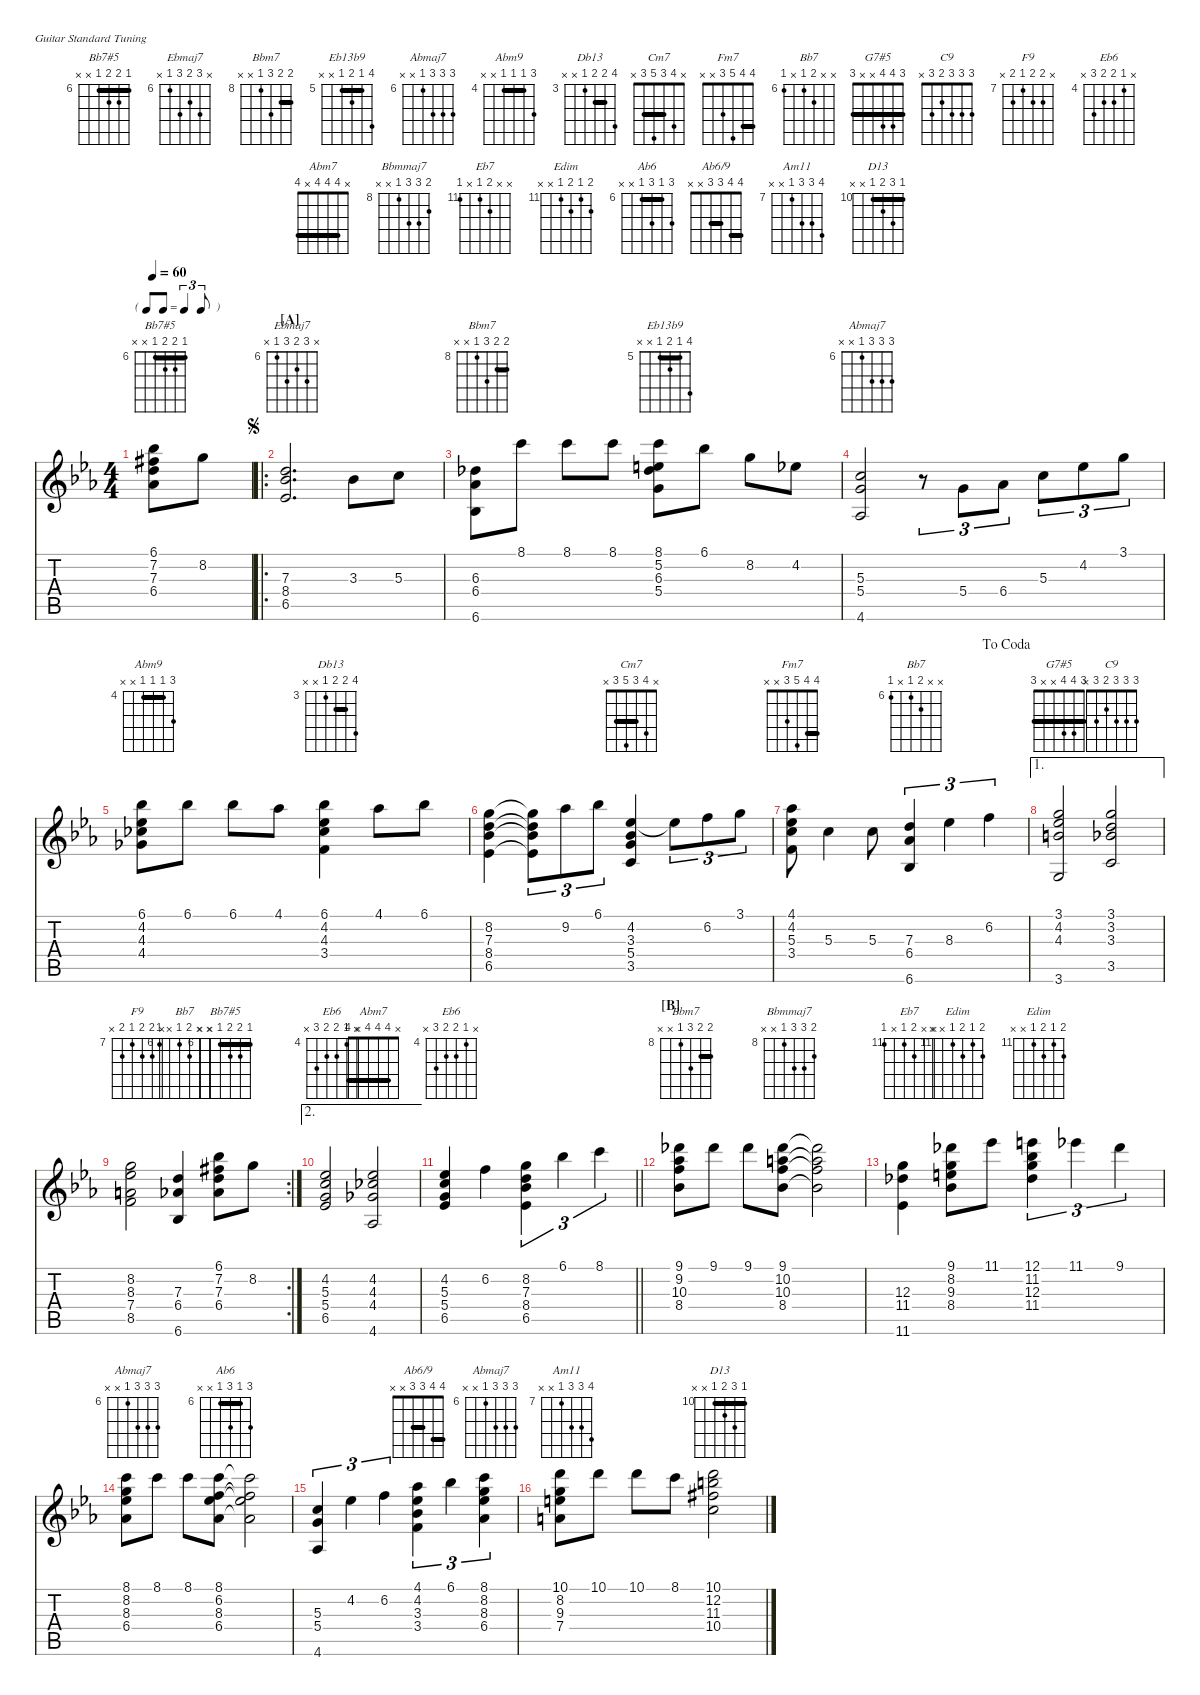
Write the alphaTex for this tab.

\defaultSystemsLayout 4
\hideDynamics
\bracketExtendMode nobrackets
\singleTrackTrackNamePolicy hidden
\chordDiagramsInScore
\track ("Jazz Guitar" "jz.guit.") {instrument electricguitarjazz}
\staff {score tabs}
\tuning (E4 B3 G3 D3 A2 E2)
\chord ("Bb7#5" 6 7 7 6 x x) {firstfret 6 showfingering false barre 6}
\chord ("Ebmaj7" x 8 7 8 6 x) {firstfret 6 showfingering false}
\chord ("Bbm7" x x 6 6 x 6) {firstfret 6 showfingering false barre (6 6)}
\chord ("Eb13b9" 8 5 6 5 x x) {firstfret 5 showfingering false barre 5}
\chord ("Abmaj7" x 4 5 5 x 4) {showfingering false}
\chord ("Abm9" 6 4 4 4 x x) {firstfret 4 showfingering false barre (4 4)}
\chord ("Db13" 6 4 4 3 x x) {firstfret 3 showfingering false barre 4}
\chord ("Cm7" x 4 3 5 3 x) {showfingering false barre 3}
\chord ("Fm7" 4 4 5 3 x x) {showfingering false barre 4}
\chord ("Bb7" x x 7 6 x 6) {firstfret 6 showfingering false}
\chord ("G7#5" 3 4 4 x x 3) {showfingering false barre 3}
\chord ("C9" 3 3 3 2 3 x) {showfingering false}
\chord ("F9" x 8 8 7 8 x) {firstfret 7 showfingering false}
\chord ("Eb6" x 4 5 5 6 x) {firstfret 4 showfingering false}
\chord ("Abm7" x 4 4 4 x 4) {showfingering false barre (4 4)}
\chord ("Bbm7" 9 9 10 8 x x) {firstfret 8 showfingering false barre 9}
\chord ("Bbmmaj7" 9 10 10 8 x x) {firstfret 8 showfingering false}
\chord ("Eb7" x x 12 11 x 11) {firstfret 11 showfingering false}
\chord ("Edim" 9 8 9 8 x x) {firstfret 8 showfingering false}
\chord ("Edim" 12 11 12 11 x x) {firstfret 11 showfingering false}
\chord ("Abmaj7" 8 8 8 6 x x) {firstfret 6 showfingering false}
\chord ("Ab6" 8 6 8 6 x x) {firstfret 6 showfingering false barre 6}
\chord ("Ab6/9" 4 4 3 3 x x) {showfingering false barre (3 4)}
\chord ("Am11" 10 9 9 7 x x) {firstfret 7 showfingering false}
\chord ("D13" 10 12 11 10 x x) {firstfret 10 showfingering false barre 10}
\ts (4 4)
\tf triplet8th
\ac
\tempo 60
\clef g2
\ks eb
(6.1{acc b} 7.2{acc #} 7.3{acc forcenatural} 6.4{acc b}).8{ch "Bb7#5" dy mf instrument electricguitarjazz beam Down} 8.2{acc forcenatural}.8{beam Down} |
\ro
\section ("A" "")
\jump segno
(6.5{acc b} 8.4{acc b} 7.3{acc forcenatural}).2{d ch "Ebmaj7" beam Up} 3.3{acc b}.8{beam Down} 5.3{acc forcenatural}.8{beam Down} |
(6.3{acc b} 6.4{acc b} 6.6{acc b}).8{ch "Bbm7" beam Down} 8.1{acc forcenatural}.8{beam Down} 8.1{acc forcenatural}.8{beam Down} 8.1{acc forcenatural}.8{beam Down} (8.1{acc forcenatural} 5.2{acc forcenatural} 6.3{acc b} 5.4{acc forcenatural}).8{ch "Eb13b9" beam Down} 6.1{acc b}.8{beam Down} 8.2{acc forcenatural}.8{beam Down} 4.2{acc b}.8{beam Down} |
\scale
0.529254 (5.3{acc forcenatural} 5.4{acc forcenatural} 4.6{acc b}).2{ch "Abmaj7" beam Up} r.8{tu (3 2) beam Down} 5.4{acc forcenatural}.8{tu (3 2) beam Up} 6.4{acc b}.8{tu (3 2) beam Up} 5.3{acc forcenatural}.8{tu (3 2) beam Down} 4.2{acc b}.8{tu (3 2) beam Down} 3.1{acc forcenatural}.8{tu (3 2) beam Down} |
\scale
0.470746 (6.1{acc b} 4.2{acc b} 4.3{acc b} 4.4{acc b}).8{ch "Abm9" beam Down} 6.1{acc b}.8{beam Down} 6.1{acc b}.8{beam Down} 4.1{acc b}.8{beam Down} (6.1{acc b} 4.2{acc b} 4.3{acc b} 3.4{acc forcenatural}).4{ch "Db13" beam Down} 4.1{acc b}.8{beam Down} 6.1{acc b}.8{beam Down} |
(8.2{acc forcenatural} 7.3{acc forcenatural} 8.4{acc b} 6.5{acc b}).4{beam Down} (8.2{t acc forcenatural} 7.3{t acc forcenatural} 8.4{t acc b} 6.5{t acc b}).8{tu (3 2) beam Down} 9.2{acc b}.8{tu (3 2) beam Down} 6.1{acc b}.8{tu (3 2) beam Down} (4.2{acc b} 3.3{acc b} 5.4{acc forcenatural} 3.5{acc forcenatural}).4{ch "Cm7" beam Up} 4.2{t acc b}.8{tu (3 2) beam Down} 6.2{acc forcenatural}.8{tu (3 2) beam Down} 3.1{acc forcenatural}.8{tu (3 2) beam Down} |
\jump dacoda
(4.1{acc b} 4.2{acc b} 5.3{acc forcenatural} 3.4{acc forcenatural}).8{ch "Fm7" beam Down} 5.3{acc forcenatural}.4{beam Down} 5.3{acc forcenatural}.8{beam Down} (7.3{acc forcenatural} 6.4{acc b} 6.6{acc b}).4{tu (3 2) ch "Bb7" beam Up} 8.3{acc b}.4{tu (3 2) beam Down} 6.2{acc forcenatural}.4{tu (3 2) beam Down} |
\ae 1
(3.1{acc forcenatural} 4.2{acc b} 4.3{acc forcenatural} 3.6{acc forcenatural}).2{ch "G7#5" beam Up} (3.1{acc forcenatural} 3.2{acc forcenatural} 3.3{acc b} 3.5{acc forcenatural}).2{ch "C9" beam Up} |
\rc 2
(8.5{acc forcenatural} 7.4{acc forcenatural} 8.3{acc b} 8.2{acc forcenatural}).2{ch "F9" beam Down} (7.3{acc forcenatural} 6.4{acc b} 6.6{acc b}).4{ch "Bb7" beam Up} (6.1{acc b} 7.2{acc #} 7.3{acc forcenatural} 6.4{acc b}).8{ch "Bb7#5" beam Down} 8.2{acc forcenatural}.8{beam Down} |
\ae 2
(6.5{acc b} 5.4{acc forcenatural} 5.3{acc forcenatural} 4.2{acc b}).2{ch "Eb6" beam Up} (4.2{acc b} 4.3{acc b} 4.4{acc b} 4.6{acc b}).2{ch "Abm7" beam Up} |
\barLineRight lightlight
(6.5{acc b} 5.4{acc forcenatural} 5.3{acc forcenatural} 4.2{acc b}).4{ch "Eb6" beam Up} 6.2{acc forcenatural}.4{beam Down} (8.2{acc forcenatural} 7.3{acc forcenatural} 8.4{acc b} 6.5{acc b}).4{tu (3 2) beam Down} 6.1{acc b}.4{tu (3 2) beam Down} 8.1{acc forcenatural}.4{tu (3 2) beam Down} |
\section ("B" "")
(8.4{acc b} 10.3{acc forcenatural} 9.2{acc b} 9.1{acc b}).8{ch "Bbm7" beam Down} 9.1{acc b}.8{beam Down} 9.1{acc b}.8{beam Down} (9.1{acc b} 10.2{acc forcenatural} 10.3{acc forcenatural} 8.4{acc b}).8{ch "Bbmmaj7" beam Down} (8.4{t acc b} 10.3{t acc forcenatural} 10.2{t acc forcenatural} 9.1{t acc b}).2{beam Down} |
(12.3{acc forcenatural} 11.4{acc b} 11.6{acc b}).4{ch "Eb7" beam Down} (9.1{acc b} 8.2{acc forcenatural} 9.3{acc forcenatural} 8.4{acc b}).8{ch "Edim" beam Down} 11.1{acc b}.8{beam Down} (12.1{acc forcenatural} 11.2{acc b} 12.3{acc forcenatural} 11.4{acc b}).4{tu (3 2) ch "Edim" beam Down} 11.1{acc b}.4{tu (3 2) beam Down} 9.1{acc b}.4{tu (3 2) beam Down} |
\scale
0.45851 (8.1{acc forcenatural} 8.2{acc forcenatural} 8.3{acc b} 6.4{acc b}).8{ch "Abmaj7" beam Down} 8.1{acc forcenatural}.8{beam Down} 8.1{acc forcenatural}.8{beam Down} (8.1{acc forcenatural} 6.2{acc forcenatural} 8.3{acc b} 6.4{acc b}).8{ch "Ab6" beam Down} (6.4{t acc b} 8.3{t acc b} 6.2{t acc forcenatural} 8.1{t acc forcenatural}).2{beam Down} |
\scale
0.54149 (4.6{acc b} 5.4{acc forcenatural} 5.3{acc forcenatural}).4{tu (3 2) beam Up} 4.2{acc b}.4{tu (3 2) beam Down} 6.2{acc forcenatural}.4{tu (3 2) beam Down} (4.1{acc b} 4.2{acc b} 3.3{acc b} 3.4{acc forcenatural}).4{tu (3 2) ch "Ab6/9" beam Down} 6.1{acc b}.4{tu (3 2) beam Down} (8.1{acc forcenatural} 8.2{acc forcenatural} 8.3{acc b} 6.4{acc b}).4{tu (3 2) ch "Abmaj7" beam Down} |
(10.1{acc forcenatural} 8.2{acc forcenatural} 9.3{acc forcenatural} 7.4{acc forcenatural}).8{ch "Am11" beam Down} 10.1{acc forcenatural}.8{beam Down} 10.1{acc forcenatural}.8{beam Down} 8.1{acc forcenatural}.8{beam Down} (10.1{acc forcenatural} 12.2{acc forcenatural} 11.3{acc #} 10.4{acc forcenatural}).2{ch "D13" beam Down}
